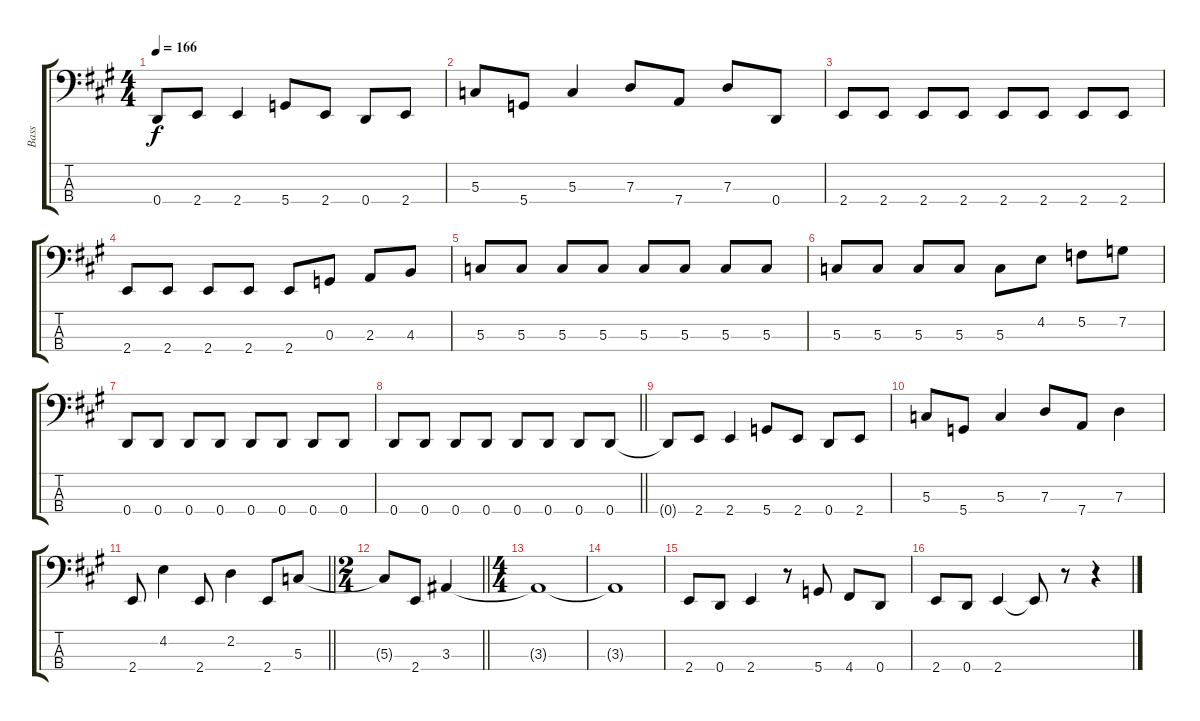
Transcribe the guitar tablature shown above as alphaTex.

\track ("Bass" "Bass") {instrument electricbasspick}
\staff {score tabs}
\tuning (F2 C2 G1 D1) {hide}
\ts (4 4)
\tempo 166
\clef f4
\ks a
0.4{t}.8{dy f} 2.4.8 2.4.4 5.4.8 2.4.8 0.4.8 2.4.8 |
5.3.8 5.4.8 5.3.4 7.3.8 7.4.8 7.3.8 0.4.8 |
2.4.8 2.4.8 2.4.8 2.4.8 2.4.8 2.4.8 2.4.8 2.4.8 |
2.4.8 2.4.8 2.4.8 2.4.8 2.4.8 0.3.8 2.3.8 4.3.8 |
5.3.8 5.3.8 5.3.8 5.3.8 5.3.8 5.3.8 5.3.8 5.3.8 |
5.3.8 5.3.8 5.3.8 5.3.8 5.3.8 4.2.8 5.2.8 7.2.8 |
0.4.8 0.4.8 0.4.8 0.4.8 0.4.8 0.4.8 0.4.8 0.4.8 |
\barLineRight lightlight
0.4.8 0.4.8 0.4.8 0.4.8 0.4.8 0.4.8 0.4.8 0.4.8 |
0.4{t}.8 2.4.8 2.4.4 5.4.8 2.4.8 0.4.8 2.4.8 |
5.3.8 5.4.8 5.3.4 7.3.8 7.4.8 7.3.4 |
\barLineRight lightlight
2.4.8 4.2.4 2.4.8 2.2.4 2.4.8 5.3.8 |
\ts (2 4)
\barLineRight lightlight
5.3{t}.8 2.4.8 3.3.4 |
\ts (4 4)
3.3{t}.1 |
3.3{t}.1 |
2.4.8 0.4.8 2.4.4 r.8 5.4.8 4.4.8 0.4.8 |
2.4.8 0.4.8 2.4.4 2.4{t}.8 r.8 r.4
